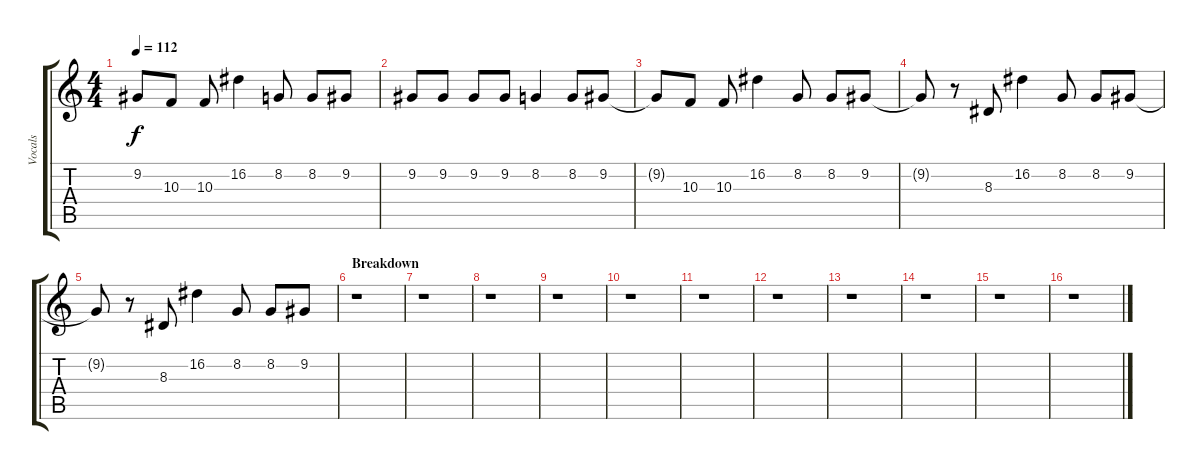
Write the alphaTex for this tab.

\track ("Vocals" "Vocals") {instrument trumpet}
\staff {score tabs}
\tuning (E4 B3 G3 D3 A2 E2) {hide}
\ts (4 4)
\tempo 112
\clef g2
\ks c
9.2{t}.8{dy f} 10.3.8 10.3.8 16.2.4 8.2.8 8.2.8 9.2.8 |
9.2.8 9.2.8 9.2.8 9.2.8 8.2.4 8.2.8 9.2.8 |
9.2{t}.8 10.3.8 10.3.8 16.2.4 8.2.8 8.2.8 9.2.8 |
9.2{t}.8 r.8 8.3.8 16.2.4 8.2.8 8.2.8 9.2.8 |
9.2{t}.8 r.8 8.3.8 16.2.4 8.2.8 8.2.8 9.2.8 |
\section ("" "Breakdown")
r.1 |
r.1 |
r.1 |
r.1 |
r.1 |
r.1 |
r.1 |
r.1 |
r.1 |
r.1 |
r.1
